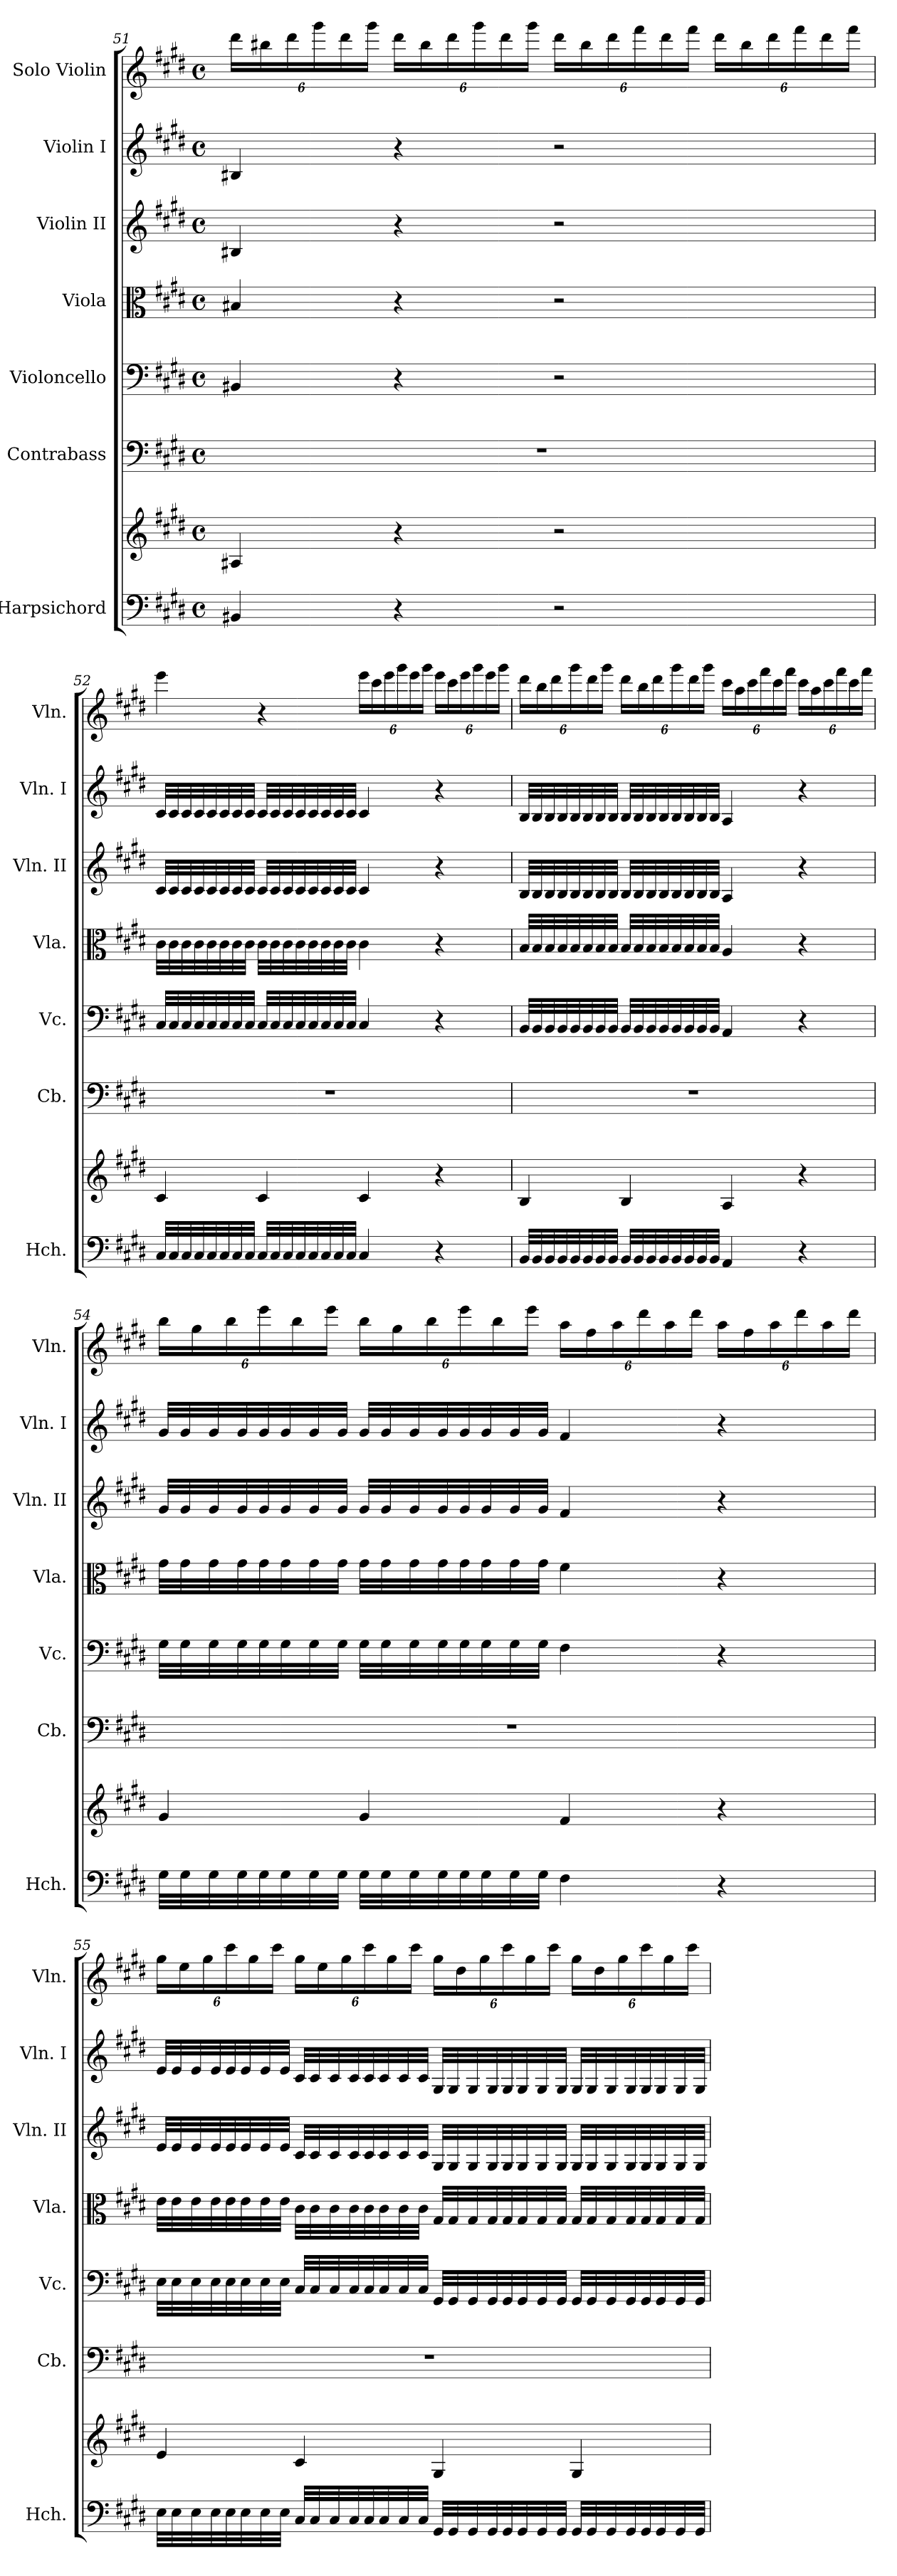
**kern	**kern	**kern	**kern	**kern	**kern	**kern	**kern
*part7	*part7	*part6	*part5	*part4	*part3	*part2	*part1
*staff8	*staff7	*staff6	*staff5	*staff4	*staff3	*staff2	*staff1
*I"Harpsichord	*	*I"Contrabass	*I"Violoncello	*I"Viola	*I"Violin II	*I"Violin I	*I"Solo Violin
*I'Hch.	*	*I'Cb.	*I'Vc.	*I'Vla.	*I'Vln. II	*I'Vln. I	*I'Vln.
!!LO:PB:g=z
*clefF4	*clefG2	*clefF4	*clefF4	*clefC3	*clefG2	*clefG2	*clefG2
*	*	*ITrd7c12	*	*	*	*	*
*k[f#c#g#d#]	*k[f#c#g#d#]	*k[f#c#g#d#]	*k[f#c#g#d#]	*k[f#c#g#d#]	*k[f#c#g#d#]	*k[f#c#g#d#]	*k[f#c#g#d#]
*M4/4	*M4/4	*M4/4	*M4/4	*M4/4	*M4/4	*M4/4	*M4/4
*met(c)	*met(c)	*met(c)	*met(c)	*met(c)	*met(c)	*met(c)	*met(c)
*	*	*	*	*	*	*	*Xbrackettup
=51	=51	=51	=51	=51	=51	=51	=51
4BB#X/	4A#X/	1r	4BB#X/	4B#X/	4B#X/	4B#X/	24ddd#\LL
.	.	.	.	.	.	.	24bb#X\
.	.	.	.	.	.	.	24ddd#\
.	.	.	.	.	.	.	24ggg#\
.	.	.	.	.	.	.	24ddd#\
.	.	.	.	.	.	.	24ggg#\JJ
4r	4r	.	4r	4r	4r	4r	24ddd#\LL
.	.	.	.	.	.	.	24bb#\
.	.	.	.	.	.	.	24ddd#\
.	.	.	.	.	.	.	24ggg#\
.	.	.	.	.	.	.	24ddd#\
.	.	.	.	.	.	.	24ggg#\JJ
2r	2r	.	2r	2r	2r	2r	24ddd#\LL
.	.	.	.	.	.	.	24bb#\
.	.	.	.	.	.	.	24ddd#\
.	.	.	.	.	.	.	24fff#\
.	.	.	.	.	.	.	24ddd#\
.	.	.	.	.	.	.	24fff#\JJ
.	.	.	.	.	.	.	24ddd#\LL
.	.	.	.	.	.	.	24bb#\
.	.	.	.	.	.	.	24ddd#\
.	.	.	.	.	.	.	24fff#\
.	.	.	.	.	.	.	24ddd#\
.	.	.	.	.	.	.	24fff#\JJ
!!LO:PB:g=z
=52	=52	=52	=52	=52	=52	=52	=52
32C#/LLL	4c#/	1r	32C#/LLL	32c#\LLL	32c#/LLL	32c#/LLL	4eee\
32C#/	.	.	32C#/	32c#\	32c#/	32c#/	.
32C#/	.	.	32C#/	32c#\	32c#/	32c#/	.
32C#/	.	.	32C#/	32c#\	32c#/	32c#/	.
32C#/	.	.	32C#/	32c#\	32c#/	32c#/	.
32C#/	.	.	32C#/	32c#\	32c#/	32c#/	.
32C#/	.	.	32C#/	32c#\	32c#/	32c#/	.
32C#/JJJ	.	.	32C#/JJJ	32c#\JJJ	32c#/JJJ	32c#/JJJ	.
32C#/LLL	4c#/	.	32C#/LLL	32c#\LLL	32c#/LLL	32c#/LLL	4r
32C#/	.	.	32C#/	32c#\	32c#/	32c#/	.
32C#/	.	.	32C#/	32c#\	32c#/	32c#/	.
32C#/	.	.	32C#/	32c#\	32c#/	32c#/	.
32C#/	.	.	32C#/	32c#\	32c#/	32c#/	.
32C#/	.	.	32C#/	32c#\	32c#/	32c#/	.
32C#/	.	.	32C#/	32c#\	32c#/	32c#/	.
32C#/JJJ	.	.	32C#/JJJ	32c#\JJJ	32c#/JJJ	32c#/JJJ	.
4C#/	4c#/	.	4C#/	4c#\	4c#/	4c#/	24eee\LL
.	.	.	.	.	.	.	24ccc#\
.	.	.	.	.	.	.	24eee\
.	.	.	.	.	.	.	24ggg#\
.	.	.	.	.	.	.	24eee\
.	.	.	.	.	.	.	24ggg#\JJ
4r	4r	.	4r	4r	4r	4r	24eee\LL
.	.	.	.	.	.	.	24ccc#\
.	.	.	.	.	.	.	24eee\
.	.	.	.	.	.	.	24ggg#\
.	.	.	.	.	.	.	24eee\
.	.	.	.	.	.	.	24ggg#\JJ
!!LO:PB:g=z
=53	=53	=53	=53	=53	=53	=53	=53
32BB/LLL	4B/	1r	32BB/LLL	32B/LLL	32B/LLL	32B/LLL	24ddd#\LL
32BB/	.	.	32BB/	32B/	32B/	32B/	.
.	.	.	.	.	.	.	24bb\
32BB/	.	.	32BB/	32B/	32B/	32B/	.
.	.	.	.	.	.	.	24ddd#\
32BB/	.	.	32BB/	32B/	32B/	32B/	.
32BB/	.	.	32BB/	32B/	32B/	32B/	24ggg#\
32BB/	.	.	32BB/	32B/	32B/	32B/	.
.	.	.	.	.	.	.	24ddd#\
32BB/	.	.	32BB/	32B/	32B/	32B/	.
.	.	.	.	.	.	.	24ggg#\JJ
32BB/JJJ	.	.	32BB/JJJ	32B/JJJ	32B/JJJ	32B/JJJ	.
32BB/LLL	4B/	.	32BB/LLL	32B/LLL	32B/LLL	32B/LLL	24ddd#\LL
32BB/	.	.	32BB/	32B/	32B/	32B/	.
.	.	.	.	.	.	.	24bb\
32BB/	.	.	32BB/	32B/	32B/	32B/	.
.	.	.	.	.	.	.	24ddd#\
32BB/	.	.	32BB/	32B/	32B/	32B/	.
32BB/	.	.	32BB/	32B/	32B/	32B/	24ggg#\
32BB/	.	.	32BB/	32B/	32B/	32B/	.
.	.	.	.	.	.	.	24ddd#\
32BB/	.	.	32BB/	32B/	32B/	32B/	.
.	.	.	.	.	.	.	24ggg#\JJ
32BB/JJJ	.	.	32BB/JJJ	32B/JJJ	32B/JJJ	32B/JJJ	.
4AA/	4A/	.	4AA/	4A/	4A/	4A/	24ccc#\LL
.	.	.	.	.	.	.	24aa\
.	.	.	.	.	.	.	24ccc#\
.	.	.	.	.	.	.	24fff#\
.	.	.	.	.	.	.	24ccc#\
.	.	.	.	.	.	.	24fff#\JJ
4r	4r	.	4r	4r	4r	4r	24ccc#\LL
.	.	.	.	.	.	.	24aa\
.	.	.	.	.	.	.	24ccc#\
.	.	.	.	.	.	.	24fff#\
.	.	.	.	.	.	.	24ccc#\
.	.	.	.	.	.	.	24fff#\JJ
!!LO:PB:g=z
=54	=54	=54	=54	=54	=54	=54	=54
32G#\LLL	4g#/	1r	32G#\LLL	32g#\LLL	32g#/LLL	32g#/LLL	24bb\LL
32G#\	.	.	32G#\	32g#\	32g#/	32g#/	.
.	.	.	.	.	.	.	24gg#\
32G#\	.	.	32G#\	32g#\	32g#/	32g#/	.
.	.	.	.	.	.	.	24bb\
32G#\	.	.	32G#\	32g#\	32g#/	32g#/	.
32G#\	.	.	32G#\	32g#\	32g#/	32g#/	24eee\
32G#\	.	.	32G#\	32g#\	32g#/	32g#/	.
.	.	.	.	.	.	.	24bb\
32G#\	.	.	32G#\	32g#\	32g#/	32g#/	.
.	.	.	.	.	.	.	24eee\JJ
32G#\JJJ	.	.	32G#\JJJ	32g#\JJJ	32g#/JJJ	32g#/JJJ	.
32G#\LLL	4g#/	.	32G#\LLL	32g#\LLL	32g#/LLL	32g#/LLL	24bb\LL
32G#\	.	.	32G#\	32g#\	32g#/	32g#/	.
.	.	.	.	.	.	.	24gg#\
32G#\	.	.	32G#\	32g#\	32g#/	32g#/	.
.	.	.	.	.	.	.	24bb\
32G#\	.	.	32G#\	32g#\	32g#/	32g#/	.
32G#\	.	.	32G#\	32g#\	32g#/	32g#/	24eee\
32G#\	.	.	32G#\	32g#\	32g#/	32g#/	.
.	.	.	.	.	.	.	24bb\
32G#\	.	.	32G#\	32g#\	32g#/	32g#/	.
.	.	.	.	.	.	.	24eee\JJ
32G#\JJJ	.	.	32G#\JJJ	32g#\JJJ	32g#/JJJ	32g#/JJJ	.
4F#\	4f#/	.	4F#\	4f#\	4f#/	4f#/	24aa\LL
.	.	.	.	.	.	.	24ff#\
.	.	.	.	.	.	.	24aa\
.	.	.	.	.	.	.	24ddd#\
.	.	.	.	.	.	.	24aa\
.	.	.	.	.	.	.	24ddd#\JJ
4r	4r	.	4r	4r	4r	4r	24aa\LL
.	.	.	.	.	.	.	24ff#\
.	.	.	.	.	.	.	24aa\
.	.	.	.	.	.	.	24ddd#\
.	.	.	.	.	.	.	24aa\
.	.	.	.	.	.	.	24ddd#\JJ
!!LO:PB:g=z
=55	=55	=55	=55	=55	=55	=55	=55
32E\LLL	4e/	1r	32E\LLL	32e\LLL	32e/LLL	32e/LLL	24gg#\LL
32E\	.	.	32E\	32e\	32e/	32e/	.
.	.	.	.	.	.	.	24ee\
32E\	.	.	32E\	32e\	32e/	32e/	.
.	.	.	.	.	.	.	24gg#\
32E\	.	.	32E\	32e\	32e/	32e/	.
32E\	.	.	32E\	32e\	32e/	32e/	24ccc#\
32E\	.	.	32E\	32e\	32e/	32e/	.
.	.	.	.	.	.	.	24gg#\
32E\	.	.	32E\	32e\	32e/	32e/	.
.	.	.	.	.	.	.	24ccc#\JJ
32E\JJJ	.	.	32E\JJJ	32e\JJJ	32e/JJJ	32e/JJJ	.
32C#/LLL	4c#/	.	32C#/LLL	32c#\LLL	32c#/LLL	32c#/LLL	24gg#\LL
32C#/	.	.	32C#/	32c#\	32c#/	32c#/	.
.	.	.	.	.	.	.	24ee\
32C#/	.	.	32C#/	32c#\	32c#/	32c#/	.
.	.	.	.	.	.	.	24gg#\
32C#/	.	.	32C#/	32c#\	32c#/	32c#/	.
32C#/	.	.	32C#/	32c#\	32c#/	32c#/	24ccc#\
32C#/	.	.	32C#/	32c#\	32c#/	32c#/	.
.	.	.	.	.	.	.	24gg#\
32C#/	.	.	32C#/	32c#\	32c#/	32c#/	.
.	.	.	.	.	.	.	24ccc#\JJ
32C#/JJJ	.	.	32C#/JJJ	32c#\JJJ	32c#/JJJ	32c#/JJJ	.
32GG#/LLL	4G#/	.	32GG#/LLL	32G#/LLL	32G#/LLL	32G#/LLL	24gg#\LL
32GG#/	.	.	32GG#/	32G#/	32G#/	32G#/	.
.	.	.	.	.	.	.	24dd#\
32GG#/	.	.	32GG#/	32G#/	32G#/	32G#/	.
.	.	.	.	.	.	.	24gg#\
32GG#/	.	.	32GG#/	32G#/	32G#/	32G#/	.
32GG#/	.	.	32GG#/	32G#/	32G#/	32G#/	24ccc#\
32GG#/	.	.	32GG#/	32G#/	32G#/	32G#/	.
.	.	.	.	.	.	.	24gg#\
32GG#/	.	.	32GG#/	32G#/	32G#/	32G#/	.
.	.	.	.	.	.	.	24ccc#\JJ
32GG#/JJJ	.	.	32GG#/JJJ	32G#/JJJ	32G#/JJJ	32G#/JJJ	.
32GG#/LLL	4G#/	.	32GG#/LLL	32G#/LLL	32G#/LLL	32G#/LLL	24gg#\LL
32GG#/	.	.	32GG#/	32G#/	32G#/	32G#/	.
.	.	.	.	.	.	.	24dd#\
32GG#/	.	.	32GG#/	32G#/	32G#/	32G#/	.
.	.	.	.	.	.	.	24gg#\
32GG#/	.	.	32GG#/	32G#/	32G#/	32G#/	.
32GG#/	.	.	32GG#/	32G#/	32G#/	32G#/	24ccc#\
32GG#/	.	.	32GG#/	32G#/	32G#/	32G#/	.
.	.	.	.	.	.	.	24gg#\
32GG#/	.	.	32GG#/	32G#/	32G#/	32G#/	.
.	.	.	.	.	.	.	24ccc#\JJ
32GG#/JJJ	.	.	32GG#/JJJ	32G#/JJJ	32G#/JJJ	32G#/JJJ	.
=	=	=	=	=	=	=	=
*-	*-	*-	*-	*-	*-	*-	*-
